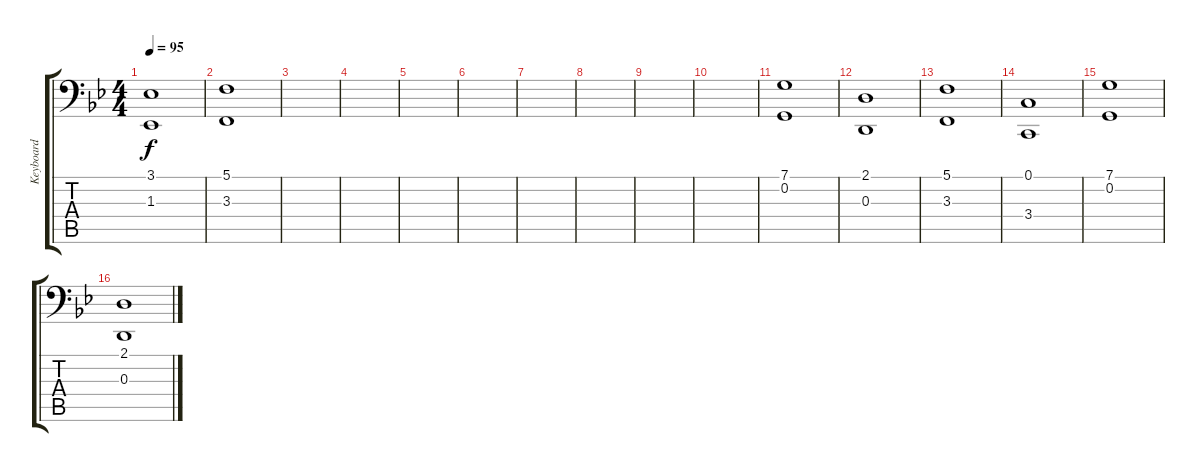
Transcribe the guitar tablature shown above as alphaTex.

\track ("Keyboard" "Keyboard") {instrument stringensemble2}
\staff {score tabs}
\tuning (C3 G2 D2 A1 E1 B0) {hide}
\ts (4 4)
\tempo 95
\clef f4
\ks gminor
(3.1 1.3).1{dy f} |
(5.1 3.3).1 |
|
|
|
|
|
|
|
|
(7.1 0.2).1 |
(2.1 0.3).1 |
(5.1 3.3).1 |
(0.1 3.4).1 |
(7.1 0.2).1 |
(2.1 0.3).1
